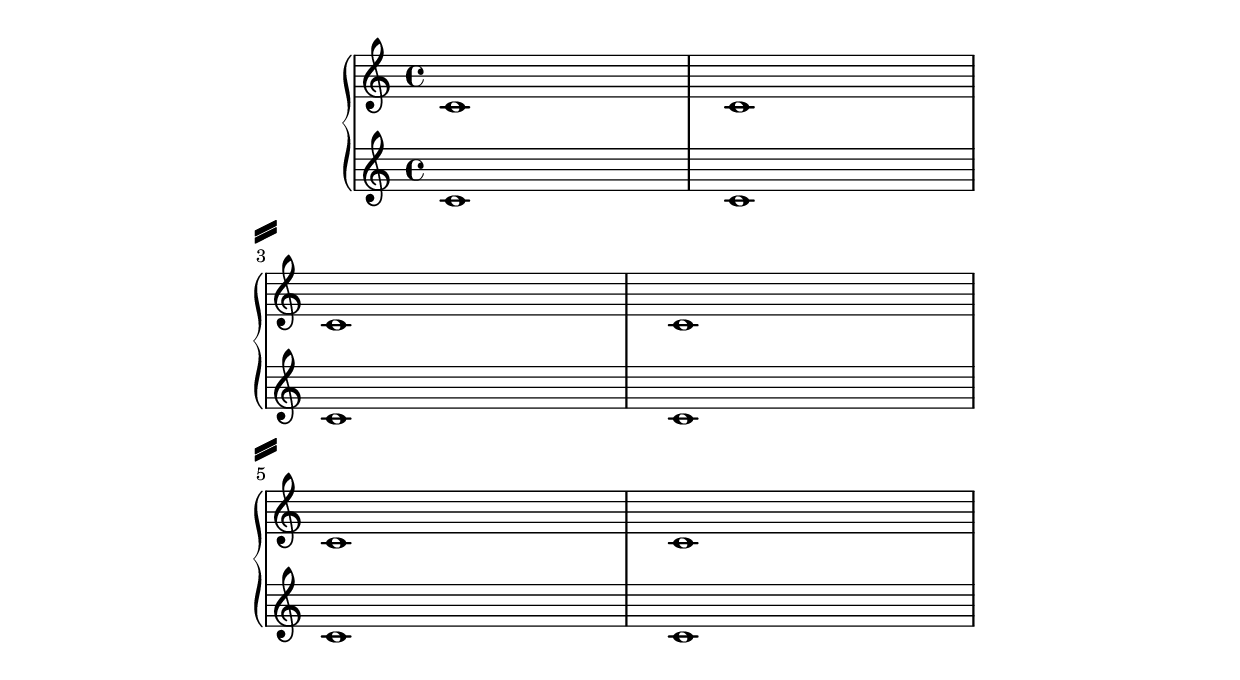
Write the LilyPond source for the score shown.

%% DO NOT EDIT this file manually; it is automatically
%% generated from LSR http://lsr.di.unimi.it
%% Make any changes in LSR itself, or in Documentation/snippets/new/ ,
%% and then run scripts/auxiliar/makelsr.py
%%
%% This file is in the public domain.
\version "2.18.0"

\header {
  lsrtags = "paper-and-layout, staff-notation, tweaks-and-overrides"

  texidoc = "
System separators can be inserted between systems.  Any markup can be
used, but @code{\\slashSeparator} has been provided as a sensible
default.

"
  doctitle = "Setting system separators"
} % begin verbatim

\paper {
  system-separator-markup = \slashSeparator
  line-width = 120
}

notes = \relative c' {
  c1 | c \break
  c1 | c \break
  c1 | c
}

\book {
  \score {
    \new GrandStaff <<
      \new Staff \notes
      \new Staff \notes
    >>
  }
}
